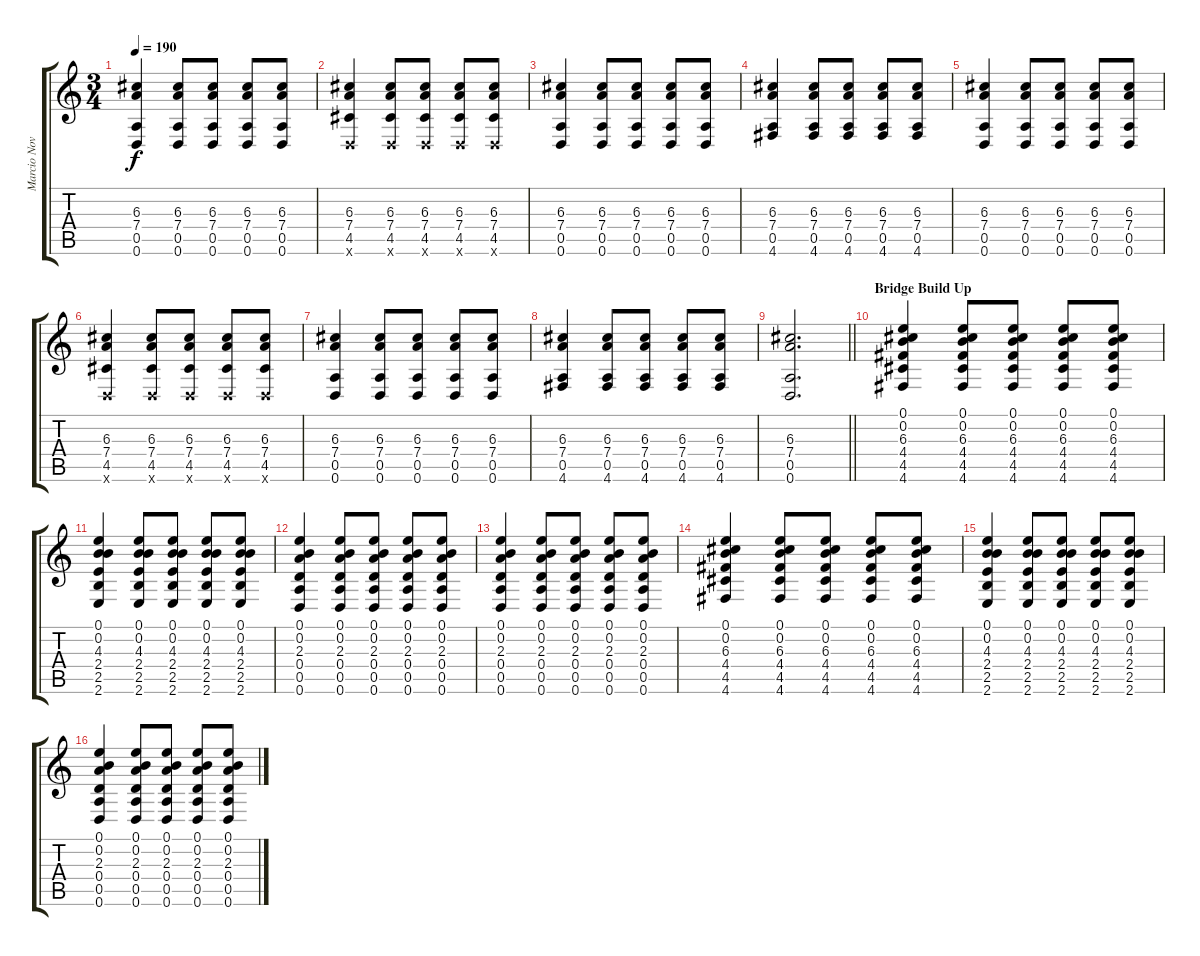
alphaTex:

\track ("Marcio Novelli" "Marcio Nov") {instrument acousticguitarsteel}
\staff {score tabs}
\tuning (E4 B3 G3 D3 A2 D2) {hide}
\ts (3 4)
\tempo 190
\clef g2
\ks c
(6.3 7.4 0.5 0.6).4{dy f} (6.3 7.4 0.5 0.6).8 (6.3 7.4 0.5 0.6).8 (6.3 7.4 0.5 0.6).8 (6.3 7.4 0.5 0.6).8 |
(6.3 7.4 4.5 0.6{x}).4 (6.3 7.4 4.5 0.6{x}).8 (6.3 7.4 4.5 0.6{x}).8 (6.3 7.4 4.5 0.6{x}).8 (6.3 7.4 4.5 0.6{x}).8 |
(6.3 7.4 0.5 0.6).4 (6.3 7.4 0.5 0.6).8 (6.3 7.4 0.5 0.6).8 (6.3 7.4 0.5 0.6).8 (6.3 7.4 0.5 0.6).8 |
(6.3 7.4 0.5 4.6).4 (6.3 7.4 0.5 4.6).8 (6.3 7.4 0.5 4.6).8 (6.3 7.4 0.5 4.6).8 (6.3 7.4 0.5 4.6).8 |
(6.3 7.4 0.5 0.6).4 (6.3 7.4 0.5 0.6).8 (6.3 7.4 0.5 0.6).8 (6.3 7.4 0.5 0.6).8 (6.3 7.4 0.5 0.6).8 |
(6.3 7.4 4.5 0.6{x}).4 (6.3 7.4 4.5 0.6{x}).8 (6.3 7.4 4.5 0.6{x}).8 (6.3 7.4 4.5 0.6{x}).8 (6.3 7.4 4.5 0.6{x}).8 |
(6.3 7.4 0.5 0.6).4 (6.3 7.4 0.5 0.6).8 (6.3 7.4 0.5 0.6).8 (6.3 7.4 0.5 0.6).8 (6.3 7.4 0.5 0.6).8 |
(6.3 7.4 0.5 4.6).4 (6.3 7.4 0.5 4.6).8 (6.3 7.4 0.5 4.6).8 (6.3 7.4 0.5 4.6).8 (6.3 7.4 0.5 4.6).8 |
\barLineRight lightlight
(6.3 7.4 0.5 0.6).2{d} |
\section ("" "Bridge Build Up")
(0.1 0.2 6.3 4.4 4.5 4.6).4 (0.1 0.2 6.3 4.4 4.5 4.6).8 (0.1 0.2 6.3 4.4 4.5 4.6).8 (0.1 0.2 6.3 4.4 4.5 4.6).8 (0.1 0.2 6.3 4.4 4.5 4.6).8 |
(0.1 0.2 4.3 2.4 2.5 2.6).4 (0.1 0.2 4.3 2.4 2.5 2.6).8 (0.1 0.2 4.3 2.4 2.5 2.6).8 (0.1 0.2 4.3 2.4 2.5 2.6).8 (0.1 0.2 4.3 2.4 2.5 2.6).8 |
(0.1 0.2 2.3 0.4 0.5 0.6).4 (0.1 0.2 2.3 0.4 0.5 0.6).8 (0.1 0.2 2.3 0.4 0.5 0.6).8 (0.1 0.2 2.3 0.4 0.5 0.6).8 (0.1 0.2 2.3 0.4 0.5 0.6).8 |
(0.1 0.2 2.3 0.4 0.5 0.6).4 (0.1 0.2 2.3 0.4 0.5 0.6).8 (0.1 0.2 2.3 0.4 0.5 0.6).8 (0.1 0.2 2.3 0.4 0.5 0.6).8 (0.1 0.2 2.3 0.4 0.5 0.6).8 |
(0.1 0.2 6.3 4.4 4.5 4.6).4 (0.1 0.2 6.3 4.4 4.5 4.6).8 (0.1 0.2 6.3 4.4 4.5 4.6).8 (0.1 0.2 6.3 4.4 4.5 4.6).8 (0.1 0.2 6.3 4.4 4.5 4.6).8 |
(0.1 0.2 4.3 2.4 2.5 2.6).4 (0.1 0.2 4.3 2.4 2.5 2.6).8 (0.1 0.2 4.3 2.4 2.5 2.6).8 (0.1 0.2 4.3 2.4 2.5 2.6).8 (0.1 0.2 4.3 2.4 2.5 2.6).8 |
(0.1 0.2 2.3 0.4 0.5 0.6).4 (0.1 0.2 2.3 0.4 0.5 0.6).8 (0.1 0.2 2.3 0.4 0.5 0.6).8 (0.1 0.2 2.3 0.4 0.5 0.6).8 (0.1 0.2 2.3 0.4 0.5 0.6).8
